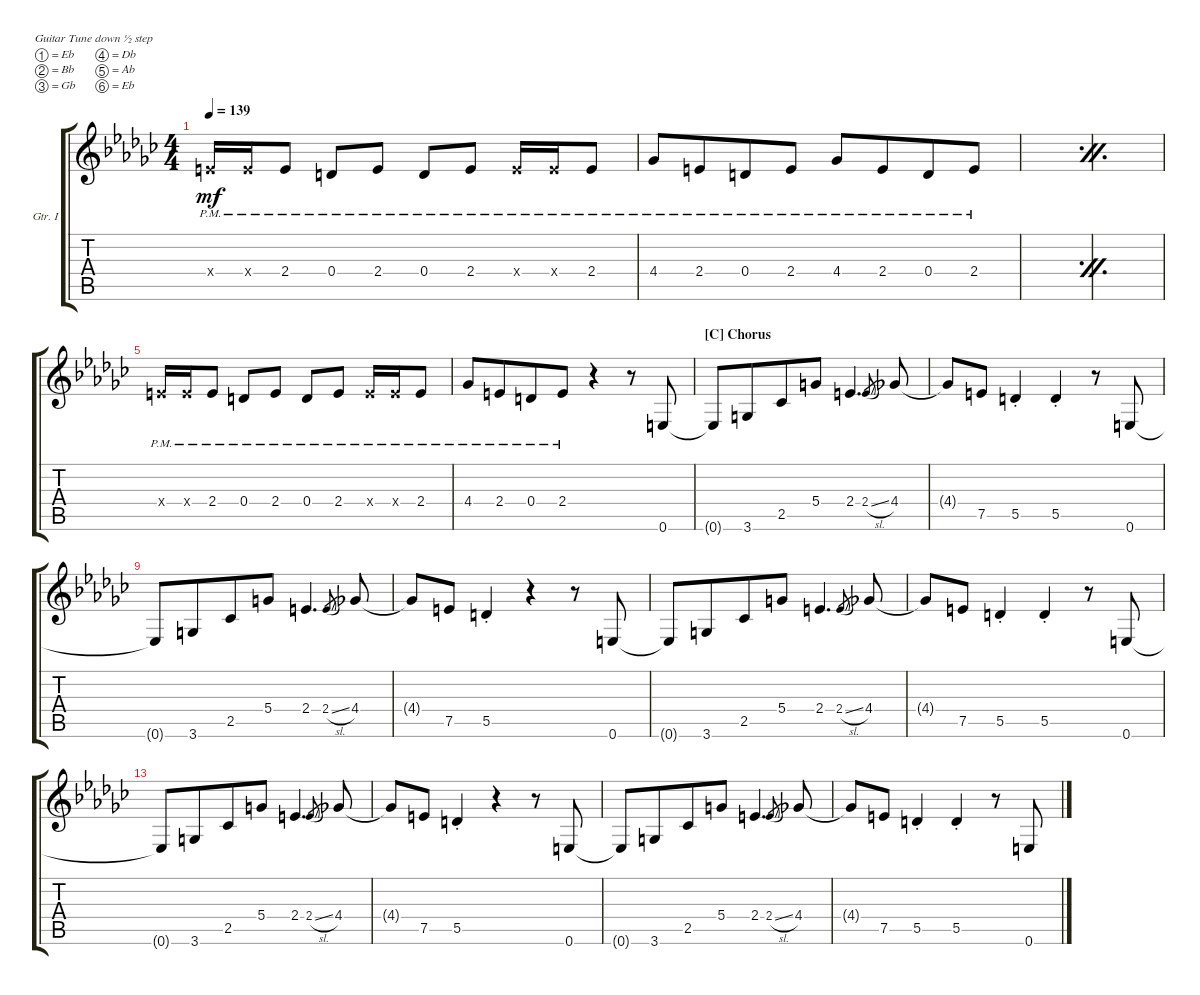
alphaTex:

\bracketExtendMode groupsimilarinstruments
\firstSystemTrackNameOrientation horizontal
\otherSystemsTrackNameOrientation horizontal
\defaultBarNumberDisplay FirstOfSystem
\track ("Electric Guitar I" "Gtr. I") {instrument distortionguitar}
\staff {score tabs}
\tuning (Eb4 Bb3 Gb3 Db3 Ab2 Eb2)
\displaytranspose 13
\ts (4 4)
\tempo 139
\clef g2
\ks gb
2.4{pm x}.16{dy mf} 2.4{pm x}.16 2.4{pm}.8 0.4{pm}.8 2.4{pm}.8 0.4{pm}.8 2.4{pm}.8 2.4{pm x}.16 2.4{pm x}.16 2.4{pm}.8 |
4.4{pm}.8 2.4{pm}.8{beam merge} 0.4{pm}.8 2.4{pm}.8 4.4{pm}.8 2.4{pm}.8{beam merge} 0.4{pm}.8 2.4{pm}.8 |
\simile firstofdouble
|
\simile secondofdouble
|
\simile none
2.4{pm x}.16 2.4{pm x}.16 2.4{pm}.8 0.4{pm}.8 2.4{pm}.8 0.4{pm}.8{beam merge} 2.4{pm}.8{beam split} 2.4{pm x}.16 2.4{pm x}.16 2.4{pm}.8 |
4.4{pm}.8{beam merge} 2.4{pm}.8{beam merge} 0.4{pm}.8 2.4{pm}.8 r.4{beam merge} r.8 0.6.8 |
\section ("C" "Chorus")
0.6{t}.8{beam merge} 3.6.8{beam merge} 2.5.8 5.4.8 2.4.4{d} 2.4{sl}.8{gr} 4.4.8 |
4.4{t}.8 7.5.8 5.5{st}.4 5.5{st}.4 r.8 0.6.8 |
0.6{t}.8 3.6.8{beam merge} 2.5.8 5.4.8 2.4.4{d} 2.4{sl}.8{gr} 4.4.8 |
4.4{t}.8 7.5.8 5.5{st}.4 r.4 r.8 0.6.8 |
0.6{t}.8{beam merge} 3.6.8{beam merge} 2.5.8 5.4.8 2.4.4{d} 2.4{sl}.8{gr} 4.4.8 |
4.4{t}.8 7.5.8 5.5{st}.4 5.5{st}.4 r.8 0.6.8 |
0.6{t}.8 3.6.8{beam merge} 2.5.8 5.4.8 2.4.4{d} 2.4{sl}.8{gr} 4.4.8 |
4.4{t}.8 7.5.8 5.5{st}.4 r.4 r.8 0.6.8 |
0.6{t}.8{beam merge} 3.6.8{beam merge} 2.5.8 5.4.8 2.4.4{d} 2.4{sl}.8{gr} 4.4.8 |
4.4{t}.8 7.5.8 5.5{st}.4 5.5{st}.4 r.8 0.6.8
